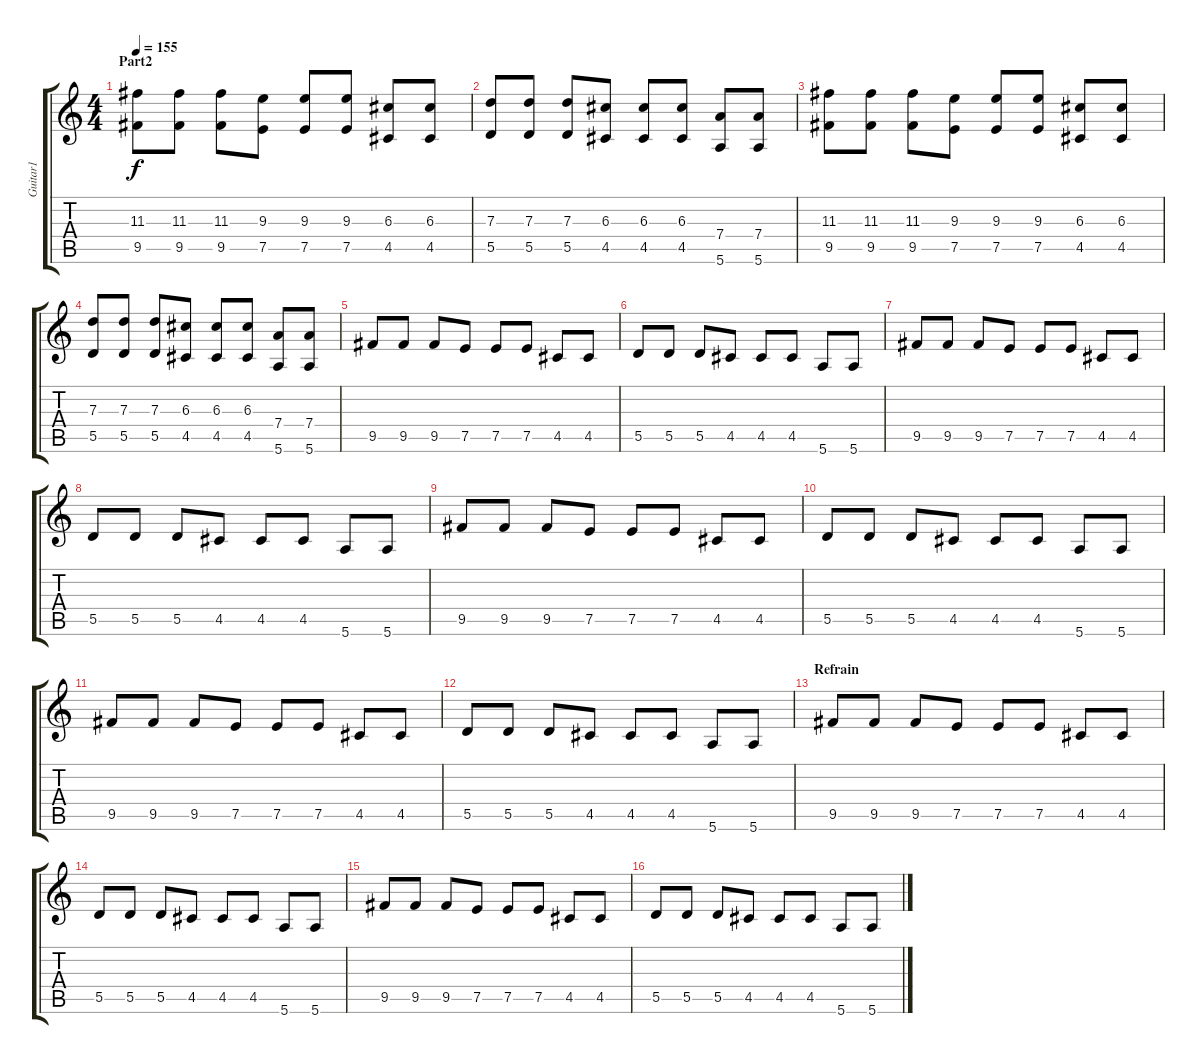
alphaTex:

\track ("Guitar1" "Guitar1") {instrument overdrivenguitar}
\staff {score tabs}
\tuning (E4 B3 G3 D3 A2 E2) {hide}
\ts (4 4)
\section ("" "Part2")
\tempo 155
\clef g2
\ks c
(11.3 9.5).8{dy f} (11.3 9.5).8 (11.3 9.5).8 (9.3 7.5).8 (9.3 7.5).8 (9.3 7.5).8 (6.3 4.5).8 (6.3 4.5).8 |
(7.3 5.5).8 (7.3 5.5).8 (7.3 5.5).8 (6.3 4.5).8 (6.3 4.5).8 (6.3 4.5).8 (7.4 5.6).8 (7.4 5.6).8 |
(11.3 9.5).8 (11.3 9.5).8 (11.3 9.5).8 (9.3 7.5).8 (9.3 7.5).8 (9.3 7.5).8 (6.3 4.5).8 (6.3 4.5).8 |
(7.3 5.5).8 (7.3 5.5).8 (7.3 5.5).8 (6.3 4.5).8 (6.3 4.5).8 (6.3 4.5).8 (7.4 5.6).8 (7.4 5.6).8 |
9.5.8 9.5.8 9.5.8 7.5.8 7.5.8 7.5.8 4.5.8 4.5.8 |
5.5.8 5.5.8 5.5.8 4.5.8 4.5.8 4.5.8 5.6.8 5.6.8 |
9.5.8 9.5.8 9.5.8 7.5.8 7.5.8 7.5.8 4.5.8 4.5.8 |
5.5.8 5.5.8 5.5.8 4.5.8 4.5.8 4.5.8 5.6.8 5.6.8 |
9.5.8 9.5.8 9.5.8 7.5.8 7.5.8 7.5.8 4.5.8 4.5.8 |
5.5.8 5.5.8 5.5.8 4.5.8 4.5.8 4.5.8 5.6.8 5.6.8 |
9.5.8 9.5.8 9.5.8 7.5.8 7.5.8 7.5.8 4.5.8 4.5.8 |
5.5.8 5.5.8 5.5.8 4.5.8 4.5.8 4.5.8 5.6.8 5.6.8 |
\section ("" "Refrain")
9.5.8 9.5.8 9.5.8 7.5.8 7.5.8 7.5.8 4.5.8 4.5.8 |
5.5.8 5.5.8 5.5.8 4.5.8 4.5.8 4.5.8 5.6.8 5.6.8 |
9.5.8 9.5.8 9.5.8 7.5.8 7.5.8 7.5.8 4.5.8 4.5.8 |
5.5.8 5.5.8 5.5.8 4.5.8 4.5.8 4.5.8 5.6.8 5.6.8
